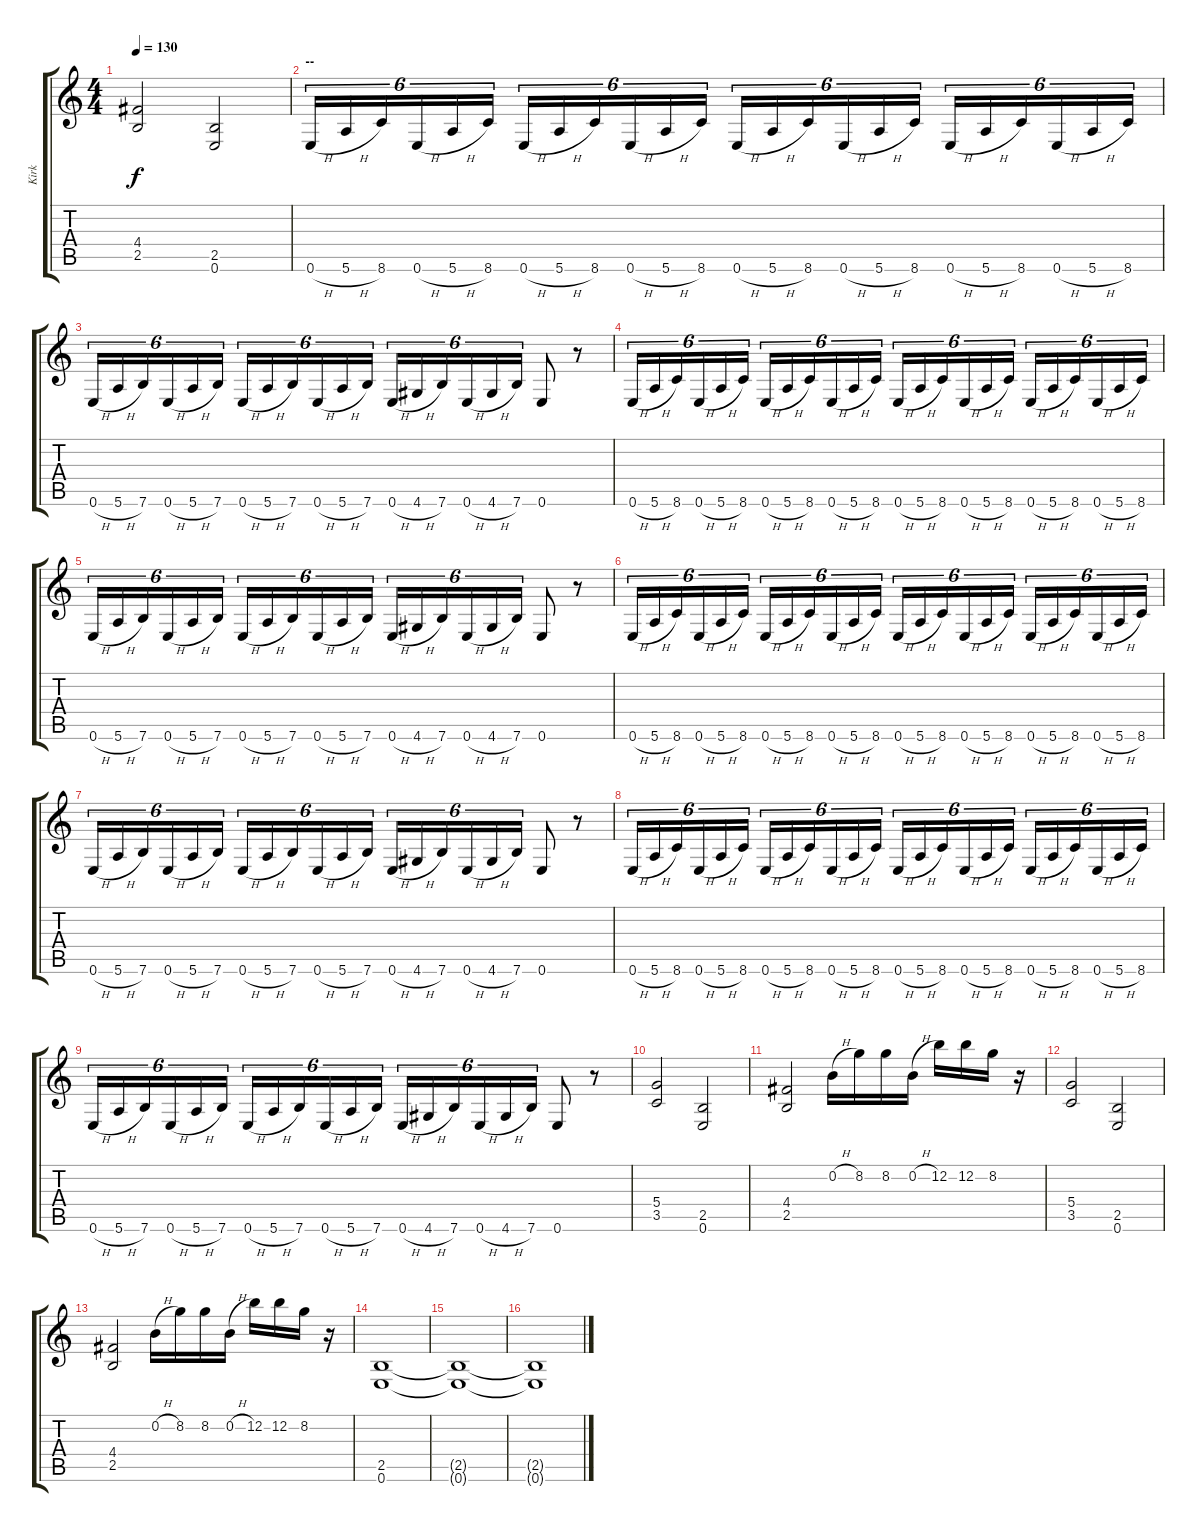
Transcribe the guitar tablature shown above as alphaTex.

\track ("Kirk" "Kirk") {instrument overdrivenguitar}
\staff {score tabs}
\tuning (E4 B3 G3 D3 A2 E2) {hide}
\ts (4 4)
\tempo 130
\clef g2
\ks c
(4.4 2.5).2{dy f} (2.5 0.6).2 |
\section ("" "--")
0.6{h}.16{tu (6 4)} 5.6{h}.16{tu (6 4)} 8.6.16{tu (6 4)} 0.6{h}.16{tu (6 4)} 5.6{h}.16{tu (6 4)} 8.6.16{tu (6 4)} 0.6{h}.16{tu (6 4)} 5.6{h}.16{tu (6 4)} 8.6.16{tu (6 4)} 0.6{h}.16{tu (6 4)} 5.6{h}.16{tu (6 4)} 8.6.16{tu (6 4)} 0.6{h}.16{tu (6 4)} 5.6{h}.16{tu (6 4)} 8.6.16{tu (6 4)} 0.6{h}.16{tu (6 4)} 5.6{h}.16{tu (6 4)} 8.6.16{tu (6 4)} 0.6{h}.16{tu (6 4)} 5.6{h}.16{tu (6 4)} 8.6.16{tu (6 4)} 0.6{h}.16{tu (6 4)} 5.6{h}.16{tu (6 4)} 8.6.16{tu (6 4)} |
0.6{h}.16{tu (6 4)} 5.6{h}.16{tu (6 4)} 7.6.16{tu (6 4)} 0.6{h}.16{tu (6 4)} 5.6{h}.16{tu (6 4)} 7.6.16{tu (6 4)} 0.6{h}.16{tu (6 4)} 5.6{h}.16{tu (6 4)} 7.6.16{tu (6 4)} 0.6{h}.16{tu (6 4)} 5.6{h}.16{tu (6 4)} 7.6.16{tu (6 4)} 0.6{h}.16{tu (6 4)} 4.6{h}.16{tu (6 4)} 7.6.16{tu (6 4)} 0.6{h}.16{tu (6 4)} 4.6{h}.16{tu (6 4)} 7.6.16{tu (6 4)} 0.6.8 r.8 |
0.6{h}.16{tu (6 4)} 5.6{h}.16{tu (6 4)} 8.6.16{tu (6 4)} 0.6{h}.16{tu (6 4)} 5.6{h}.16{tu (6 4)} 8.6.16{tu (6 4)} 0.6{h}.16{tu (6 4)} 5.6{h}.16{tu (6 4)} 8.6.16{tu (6 4)} 0.6{h}.16{tu (6 4)} 5.6{h}.16{tu (6 4)} 8.6.16{tu (6 4)} 0.6{h}.16{tu (6 4)} 5.6{h}.16{tu (6 4)} 8.6.16{tu (6 4)} 0.6{h}.16{tu (6 4)} 5.6{h}.16{tu (6 4)} 8.6.16{tu (6 4)} 0.6{h}.16{tu (6 4)} 5.6{h}.16{tu (6 4)} 8.6.16{tu (6 4)} 0.6{h}.16{tu (6 4)} 5.6{h}.16{tu (6 4)} 8.6.16{tu (6 4)} |
0.6{h}.16{tu (6 4)} 5.6{h}.16{tu (6 4)} 7.6.16{tu (6 4)} 0.6{h}.16{tu (6 4)} 5.6{h}.16{tu (6 4)} 7.6.16{tu (6 4)} 0.6{h}.16{tu (6 4)} 5.6{h}.16{tu (6 4)} 7.6.16{tu (6 4)} 0.6{h}.16{tu (6 4)} 5.6{h}.16{tu (6 4)} 7.6.16{tu (6 4)} 0.6{h}.16{tu (6 4)} 4.6{h}.16{tu (6 4)} 7.6.16{tu (6 4)} 0.6{h}.16{tu (6 4)} 4.6{h}.16{tu (6 4)} 7.6.16{tu (6 4)} 0.6.8 r.8 |
0.6{h}.16{tu (6 4)} 5.6{h}.16{tu (6 4)} 8.6.16{tu (6 4)} 0.6{h}.16{tu (6 4)} 5.6{h}.16{tu (6 4)} 8.6.16{tu (6 4)} 0.6{h}.16{tu (6 4)} 5.6{h}.16{tu (6 4)} 8.6.16{tu (6 4)} 0.6{h}.16{tu (6 4)} 5.6{h}.16{tu (6 4)} 8.6.16{tu (6 4)} 0.6{h}.16{tu (6 4)} 5.6{h}.16{tu (6 4)} 8.6.16{tu (6 4)} 0.6{h}.16{tu (6 4)} 5.6{h}.16{tu (6 4)} 8.6.16{tu (6 4)} 0.6{h}.16{tu (6 4)} 5.6{h}.16{tu (6 4)} 8.6.16{tu (6 4)} 0.6{h}.16{tu (6 4)} 5.6{h}.16{tu (6 4)} 8.6.16{tu (6 4)} |
0.6{h}.16{tu (6 4)} 5.6{h}.16{tu (6 4)} 7.6.16{tu (6 4)} 0.6{h}.16{tu (6 4)} 5.6{h}.16{tu (6 4)} 7.6.16{tu (6 4)} 0.6{h}.16{tu (6 4)} 5.6{h}.16{tu (6 4)} 7.6.16{tu (6 4)} 0.6{h}.16{tu (6 4)} 5.6{h}.16{tu (6 4)} 7.6.16{tu (6 4)} 0.6{h}.16{tu (6 4)} 4.6{h}.16{tu (6 4)} 7.6.16{tu (6 4)} 0.6{h}.16{tu (6 4)} 4.6{h}.16{tu (6 4)} 7.6.16{tu (6 4)} 0.6.8 r.8 |
0.6{h}.16{tu (6 4)} 5.6{h}.16{tu (6 4)} 8.6.16{tu (6 4)} 0.6{h}.16{tu (6 4)} 5.6{h}.16{tu (6 4)} 8.6.16{tu (6 4)} 0.6{h}.16{tu (6 4)} 5.6{h}.16{tu (6 4)} 8.6.16{tu (6 4)} 0.6{h}.16{tu (6 4)} 5.6{h}.16{tu (6 4)} 8.6.16{tu (6 4)} 0.6{h}.16{tu (6 4)} 5.6{h}.16{tu (6 4)} 8.6.16{tu (6 4)} 0.6{h}.16{tu (6 4)} 5.6{h}.16{tu (6 4)} 8.6.16{tu (6 4)} 0.6{h}.16{tu (6 4)} 5.6{h}.16{tu (6 4)} 8.6.16{tu (6 4)} 0.6{h}.16{tu (6 4)} 5.6{h}.16{tu (6 4)} 8.6.16{tu (6 4)} |
0.6{h}.16{tu (6 4)} 5.6{h}.16{tu (6 4)} 7.6.16{tu (6 4)} 0.6{h}.16{tu (6 4)} 5.6{h}.16{tu (6 4)} 7.6.16{tu (6 4)} 0.6{h}.16{tu (6 4)} 5.6{h}.16{tu (6 4)} 7.6.16{tu (6 4)} 0.6{h}.16{tu (6 4)} 5.6{h}.16{tu (6 4)} 7.6.16{tu (6 4)} 0.6{h}.16{tu (6 4)} 4.6{h}.16{tu (6 4)} 7.6.16{tu (6 4)} 0.6{h}.16{tu (6 4)} 4.6{h}.16{tu (6 4)} 7.6.16{tu (6 4)} 0.6.8 r.8 |
(5.4 3.5).2 (2.5 0.6).2 |
(4.4 2.5).2 0.2{h}.16 8.2.16 8.2.16 0.2{h}.16 12.2.16 12.2.16 8.2.16 r.16 |
(5.4 3.5).2 (2.5 0.6).2 |
(4.4 2.5).2 0.2{h}.16 8.2.16 8.2.16 0.2{h}.16 12.2.16 12.2.16 8.2.16 r.16 |
(2.5 0.6).1 |
(2.5{t} 0.6{t}).1 |
(2.5{t} 0.6{t}).1
